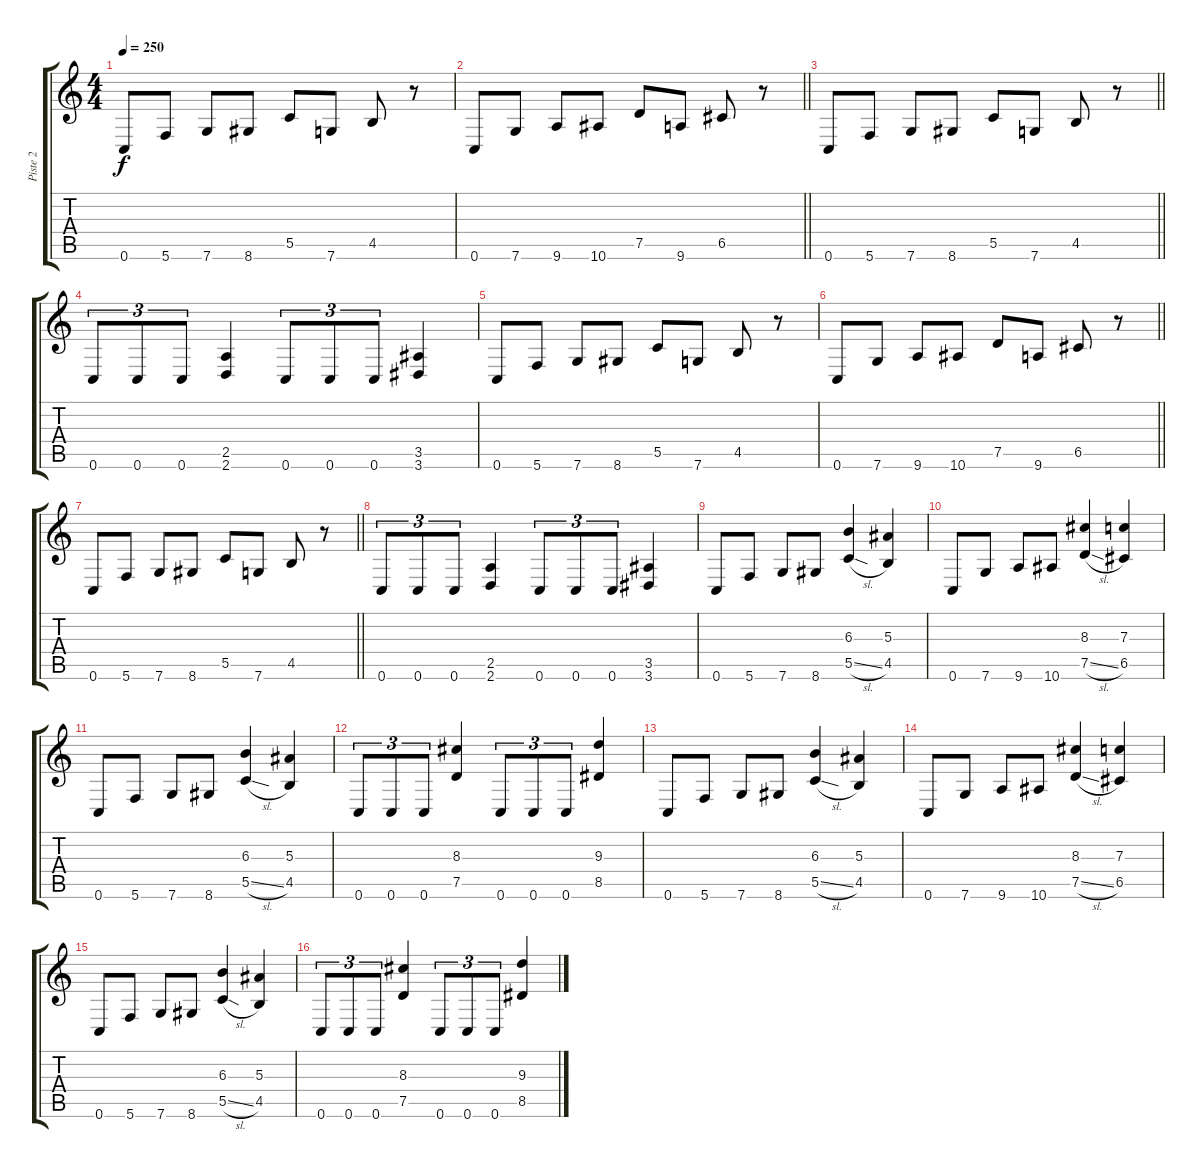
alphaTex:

\track ("Piste 2" "Piste 2") {instrument distortionguitar}
\staff {score tabs}
\tuning (D4 A3 F3 C3 G2 C2) {hide}
\ts (4 4)
\tempo 250
\clef g2
\ks c
0.6.8{dy f} 5.6.8 7.6.8 8.6.8 5.5.8 7.6.8 4.5.8 r.8 |
\barLineRight lightlight
0.6.8 7.6.8 9.6.8 10.6.8 7.5.8 9.6.8 6.5.8 r.8 |
\section ("" "")
\barLineRight lightlight
0.6.8 5.6.8 7.6.8 8.6.8 5.5.8 7.6.8 4.5.8 r.8 |
0.6.8{tu (3 2)} 0.6.8{tu (3 2)} 0.6.8{tu (3 2)} (2.5 2.6).4 0.6.8{tu (3 2)} 0.6.8{tu (3 2)} 0.6.8{tu (3 2)} (3.5 3.6).4 |
0.6.8 5.6.8 7.6.8 8.6.8 5.5.8 7.6.8 4.5.8 r.8 |
\barLineRight lightlight
0.6.8 7.6.8 9.6.8 10.6.8 7.5.8 9.6.8 6.5.8 r.8 |
\barLineRight lightlight
0.6.8 5.6.8 7.6.8 8.6.8 5.5.8 7.6.8 4.5.8 r.8 |
0.6.8{tu (3 2)} 0.6.8{tu (3 2)} 0.6.8{tu (3 2)} (2.5 2.6).4 0.6.8{tu (3 2)} 0.6.8{tu (3 2)} 0.6.8{tu (3 2)} (3.5 3.6).4 |
0.6.8 5.6.8 7.6.8 8.6.8 (6.3 5.5{sl}).4 (5.3 4.5).4 |
0.6.8 7.6.8 9.6.8 10.6.8 (8.3 7.5{sl}).4 (7.3 6.5).4 |
0.6.8 5.6.8 7.6.8 8.6.8 (6.3 5.5{sl}).4 (5.3 4.5).4 |
0.6.8{tu (3 2)} 0.6.8{tu (3 2)} 0.6.8{tu (3 2)} (8.3 7.5).4 0.6.8{tu (3 2)} 0.6.8{tu (3 2)} 0.6.8{tu (3 2)} (9.3 8.5).4 |
0.6.8 5.6.8 7.6.8 8.6.8 (6.3 5.5{sl}).4 (5.3 4.5).4 |
0.6.8 7.6.8 9.6.8 10.6.8 (8.3 7.5{sl}).4 (7.3 6.5).4 |
0.6.8 5.6.8 7.6.8 8.6.8 (6.3 5.5{sl}).4 (5.3 4.5).4 |
0.6.8{tu (3 2)} 0.6.8{tu (3 2)} 0.6.8{tu (3 2)} (8.3 7.5).4 0.6.8{tu (3 2)} 0.6.8{tu (3 2)} 0.6.8{tu (3 2)} (9.3 8.5).4
